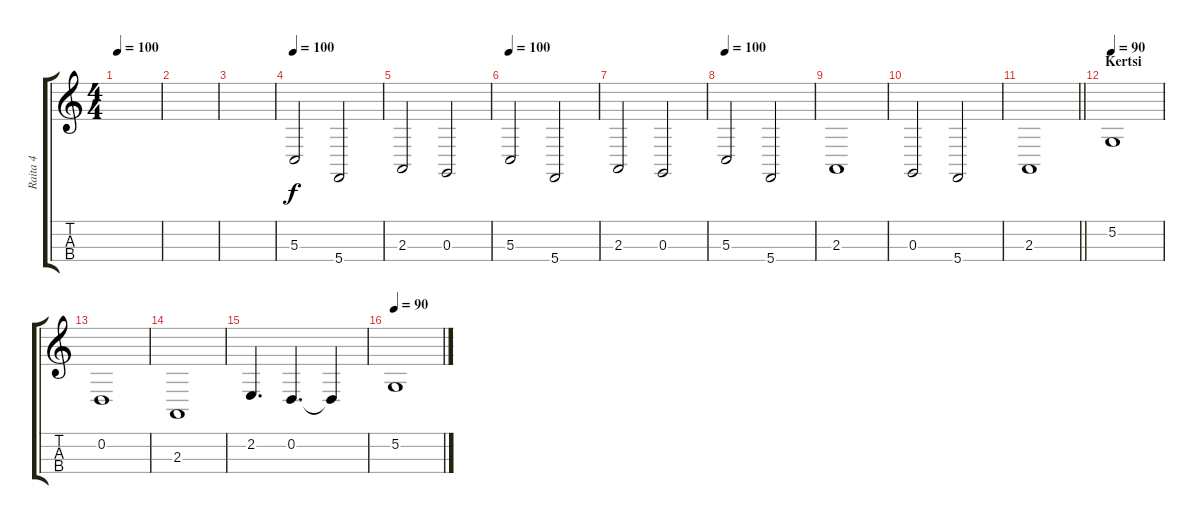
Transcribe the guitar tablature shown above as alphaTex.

\track ("Raita 4" "Raita 4") {instrument cello}
\staff {score tabs}
\tuning (A3 D3 G2 C2) {hide}
\ts (4 4)
\tempo 100
\clef g2
\ks c
|
|
|
\tempo 100
5.3.2 5.4.2 |
2.3.2 0.3.2 |
\tempo 100
5.3.2 5.4.2 |
2.3.2 0.3.2 |
\tempo 100
5.3.2 5.4.2 |
2.3.1 |
0.3.2 5.4.2 |
\barLineRight lightlight
2.3.1 |
\section ("" "Kertsi")
\tempo 90
5.2.1 |
0.2.1 |
2.3.1 |
2.2.4{d} 0.2.4{d} 0.2{t}.4 |
\tempo 90
5.2.1
